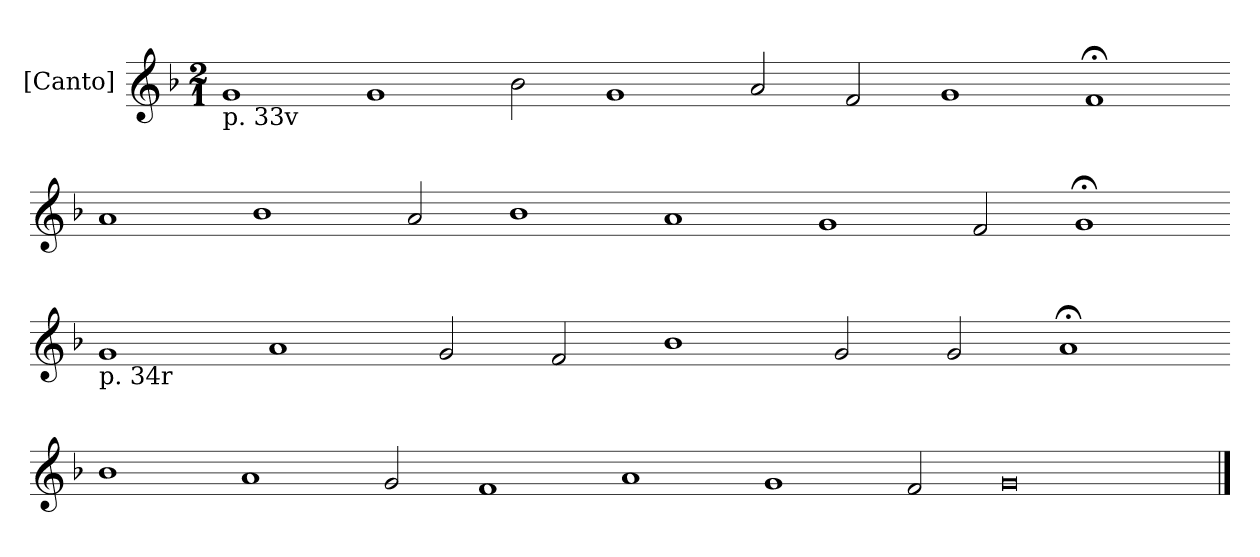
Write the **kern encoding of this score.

**kern
*part1
*staff1
*I"[Canto]
*clefG2
*k[b-]
*M2/1
=
!LO:TX:b:t=p. 33v
1g
1g
2b-
1g
2a
2f
1g
1f;<
=-
1a
1b-
2a
1b-
1a
1g
2f
1g;<
=-
!LO:TX:b:t=p. 34r
1g
1a
2g
2f
1b-
2g
2g
1a;<
=-
1b-
1a
2g
1f
1a
1g
2f
0g
==
*-
